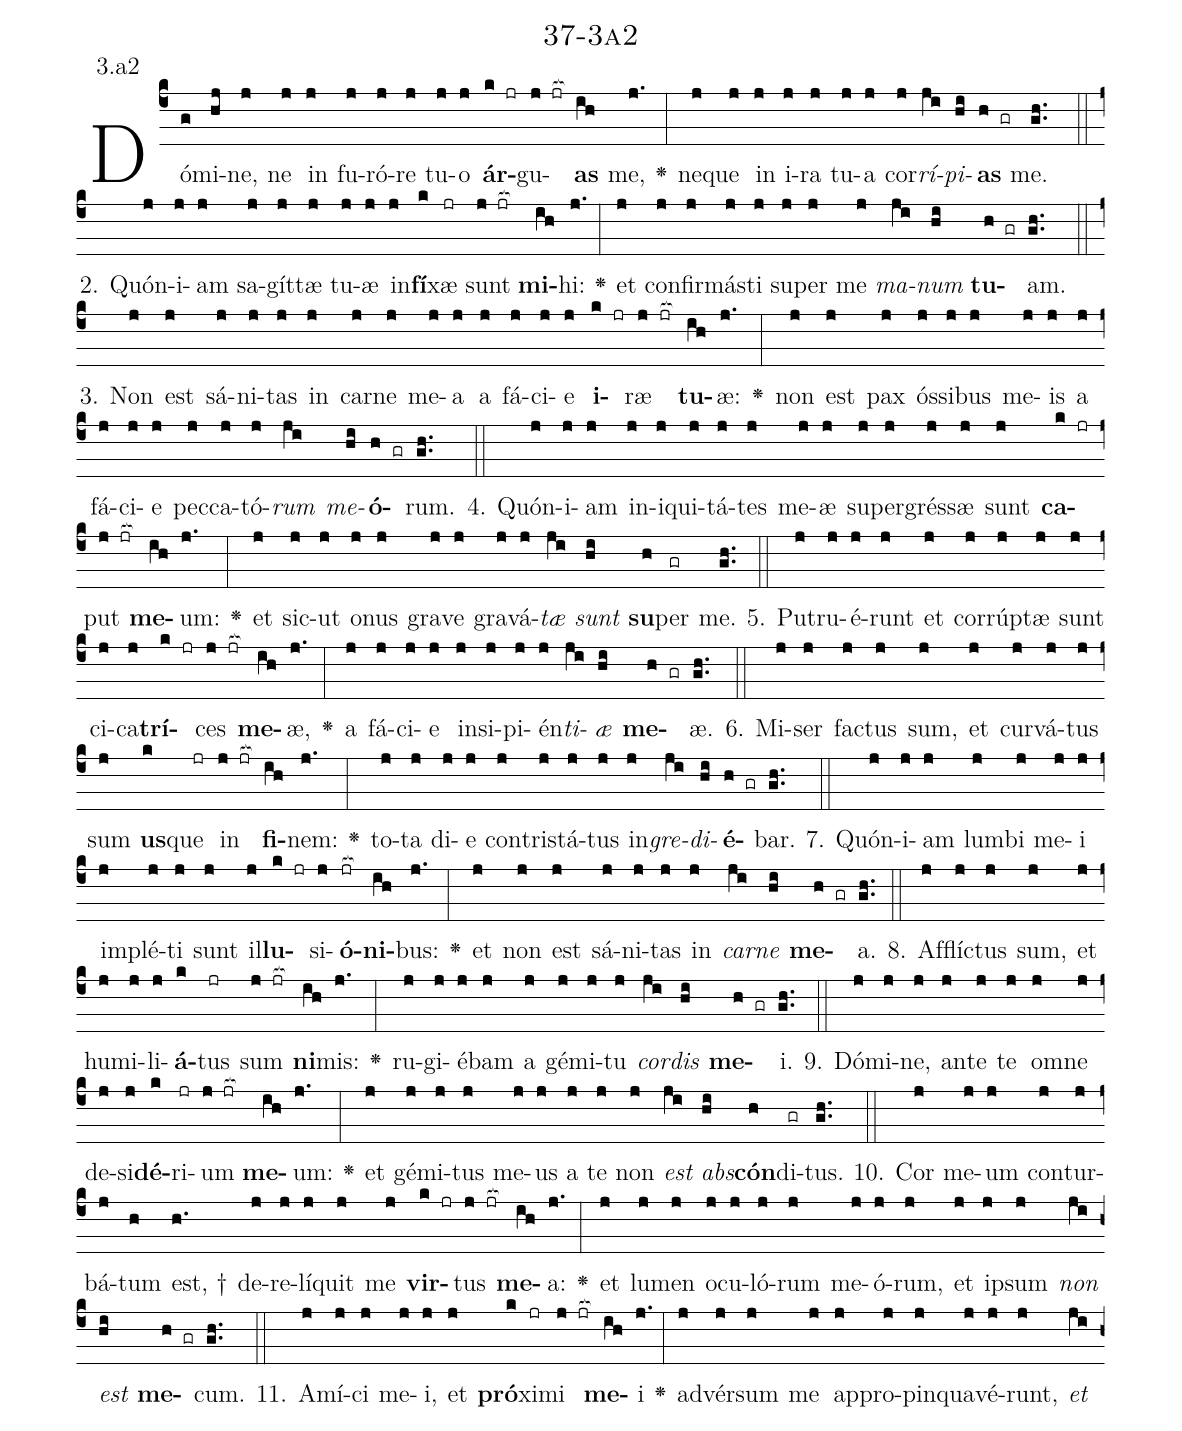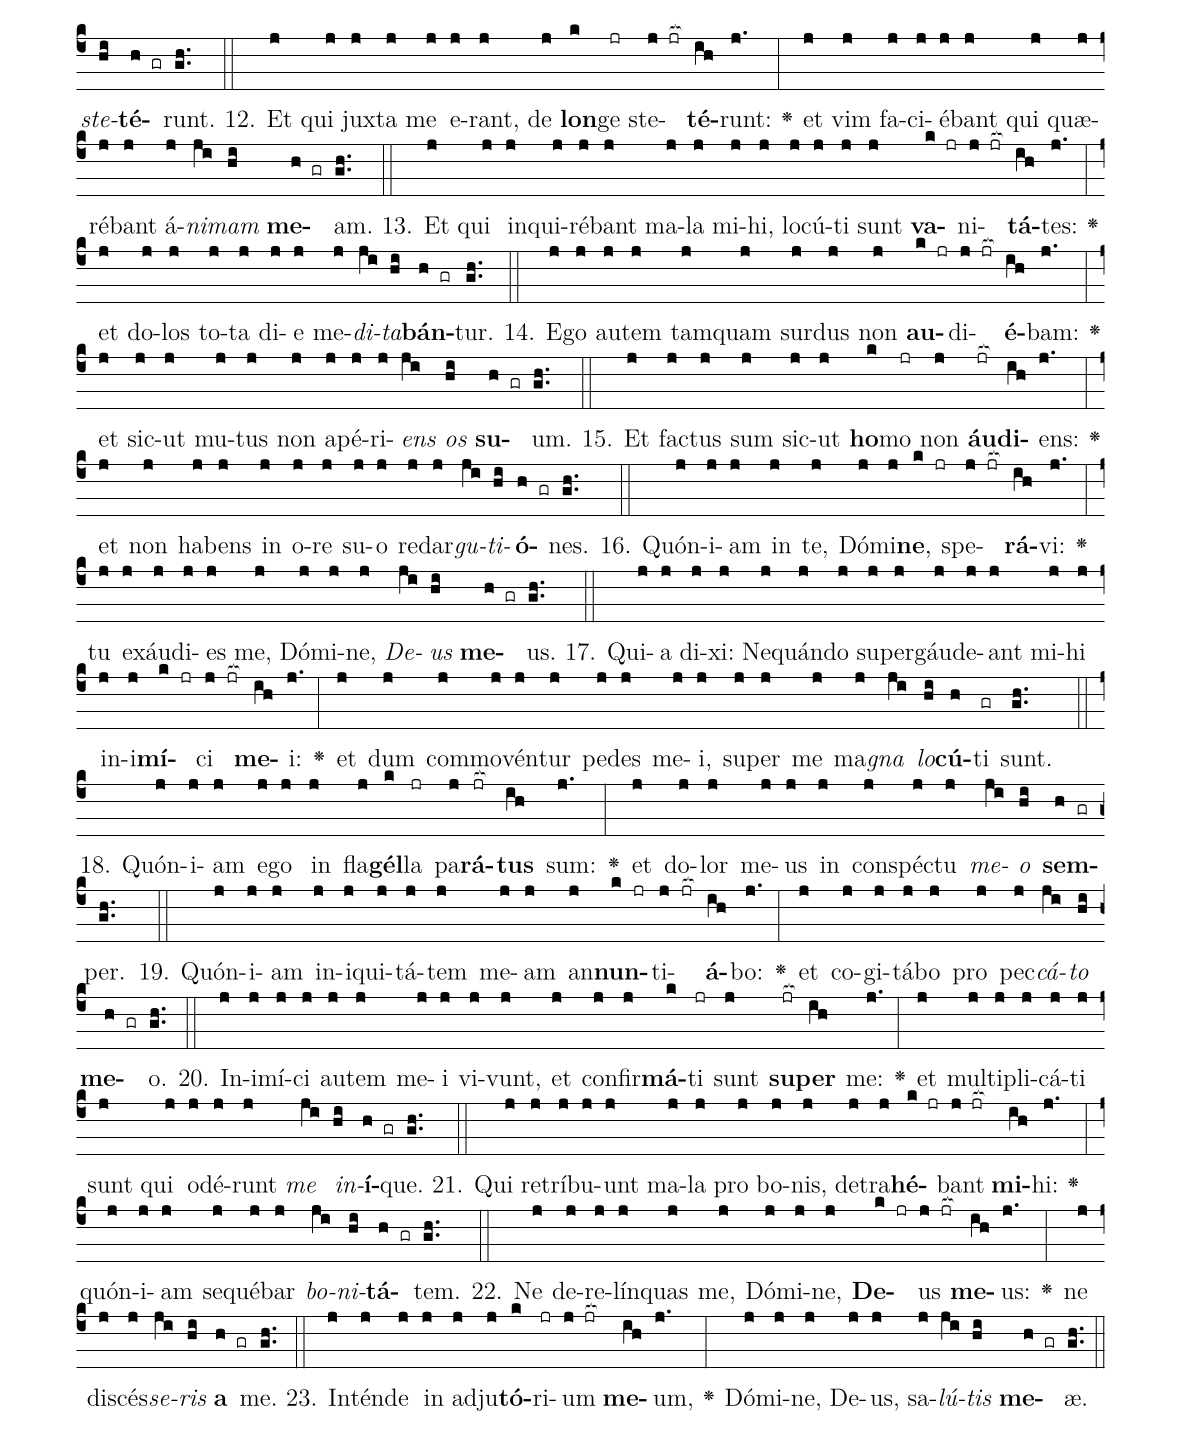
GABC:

name: 37-3a2;
annotation: 3.a2;
%%
(c4)Dó(g)mi(hj)ne,(j) ne(j) in(j) fu(j)ró(j)re(j) tu(j)o(j) <b>ár</b>(k jr)gu(j jr[ocb:1{])<b>as</b>(ih[ocb:0}]) me,(j.) <v>\greheightstar</v>(:) ne(j)que(j) in(j) i(j)ra(j) tu(j)a(j) cor(j)<i>rí</i>(ji)<i>pi</i>(hi)<b>as</b>(h gr) me.(gh..) (::)
2. Quón(j)i(j)am(j) sa(j)gít(j)tæ(j) tu(j)æ(j) in(j)<b>fí</b>(k)xæ(jr) sunt(j jr[ocb:1{]) <b>mi</b>(ih[ocb:0}])hi:(j.) <v>\greheightstar</v>(:) et(j) con(j)fir(j)más(j)ti(j) su(j)per(j) me(j) <i>ma</i>(ji)<i>num</i>(hi) <b>tu</b>(h gr)am.(gh..) (::)
3. Non(j) est(j) sá(j)ni(j)tas(j) in(j) car(j)ne(j) me(j)a(j) a(j) fá(j)ci(j)e(j) <b>i</b>(k jr)ræ(j jr[ocb:1{]) <b>tu</b>(ih[ocb:0}])æ:(j.) <v>\greheightstar</v>(:) non(j) est(j) pax(j) ós(j)si(j)bus(j) me(j)is(j) a(j) fá(j)ci(j)e(j) pec(j)ca(j)tó(j)<i>rum</i>(ji) <i>me</i>(hi)<b>ó</b>(h gr)rum.(gh..) (::)
4. Quón(j)i(j)am(j) in(j)i(j)qui(j)tá(j)tes(j) me(j)æ(j) su(j)per(j)grés(j)sæ(j) sunt(j) <b>ca</b>(k jr)put(j jr[ocb:1{]) <b>me</b>(ih[ocb:0}])um:(j.) <v>\greheightstar</v>(:) et(j) sic(j)ut(j) o(j)nus(j) gra(j)ve(j) gra(j)vá(j)<i>tæ</i>(ji) <i>sunt</i>(hi) <b>su</b>(h)per(gr) me.(gh..) (::)
5. Pu(j)tru(j)é(j)runt(j) et(j) cor(j)rúp(j)tæ(j) sunt(j) ci(j)ca(j)<b>trí</b>(k jr)ces(j jr[ocb:1{]) <b>me</b>(ih[ocb:0}])æ,(j.) <v>\greheightstar</v>(:) a(j) fá(j)ci(j)e(j) in(j)si(j)pi(j)én(j)<i>ti</i>(ji)<i>æ</i>(hi) <b>me</b>(h gr)æ.(gh..) (::)
6. Mi(j)ser(j) fac(j)tus(j) sum,(j) et(j) cur(j)vá(j)tus(j) sum(j) <b>us</b>(k)que(jr) in(j jr[ocb:1{]) <b>fi</b>(ih[ocb:0}])nem:(j.) <v>\greheightstar</v>(:) to(j)ta(j) di(j)e(j) con(j)tris(j)tá(j)tus(j) in(j)<i>gre</i>(ji)<i>di</i>(hi)<b>é</b>(h gr)bar.(gh..) (::)
7. Quón(j)i(j)am(j) lum(j)bi(j) me(j)i(j) im(j)plé(j)ti(j) sunt(j) il(j)<b>lu</b>(k jr)si(j)<b>ó</b>(jr[ocb:1{])<b>ni</b>(ih[ocb:0}])bus:(j.) <v>\greheightstar</v>(:) et(j) non(j) est(j) sá(j)ni(j)tas(j) in(j) <i>car</i>(ji)<i>ne</i>(hi) <b>me</b>(h gr)a.(gh..) (::)
8. Af(j)flíc(j)tus(j) sum,(j) et(j) hu(j)mi(j)li(j)<b>á</b>(k)tus(jr) sum(j jr[ocb:1{]) <b>ni</b>(ih[ocb:0}])mis:(j.) <v>\greheightstar</v>(:) ru(j)gi(j)é(j)bam(j) a(j) gé(j)mi(j)tu(j) <i>cor</i>(ji)<i>dis</i>(hi) <b>me</b>(h gr)i.(gh..) (::)
9. Dó(j)mi(j)ne,(j) an(j)te(j) te(j) om(j)ne(j) de(j)si(j)<b>dé</b>(k)ri(jr)um(j jr[ocb:1{]) <b>me</b>(ih[ocb:0}])um:(j.) <v>\greheightstar</v>(:) et(j) gé(j)mi(j)tus(j) me(j)us(j) a(j) te(j) non(j) <i>est</i>(ji) <i>abs</i>(hi)<b>cón</b>(h)di(gr)tus.(gh..) (::)
10. Cor(j) me(j)um(j) con(j)tur(j)bá(j)tum(h) est, †(h.) de(j)re(j)lí(j)quit(j) me(j) <b>vir</b>(k jr)tus(j jr[ocb:1{]) <b>me</b>(ih[ocb:0}])a:(j.) <v>\greheightstar</v>(:) et(j) lu(j)men(j) o(j)cu(j)ló(j)rum(j) me(j)ó(j)rum,(j) et(j) ip(j)sum(j) <i>non</i>(ji) <i>est</i>(hi) <b>me</b>(h gr)cum.(gh..) (::)
11. A(j)mí(j)ci(j) me(j)i,(j) et(j) <b>pró</b>(k)xi(jr)mi(j jr[ocb:1{]) <b>me</b>(ih[ocb:0}])i(j.) <v>\greheightstar</v>(:) ad(j)vér(j)sum(j) me(j) ap(j)pro(j)pin(j)qua(j)vé(j)runt,(j) <i>et</i>(ji) <i>ste</i>(hi)<b>té</b>(h gr)runt.(gh..) (::)
12. Et(j) qui(j) jux(j)ta(j) me(j) e(j)rant,(j) de(j) <b>lon</b>(k)ge(jr) ste(j jr[ocb:1{])<b>té</b>(ih[ocb:0}])runt:(j.) <v>\greheightstar</v>(:) et(j) vim(j) fa(j)ci(j)é(j)bant(j) qui(j) quæ(j)ré(j)bant(j) á(j)<i>ni</i>(ji)<i>mam</i>(hi) <b>me</b>(h gr)am.(gh..) (::)
13. Et(j) qui(j) in(j)qui(j)ré(j)bant(j) ma(j)la(j) mi(j)hi,(j) lo(j)cú(j)ti(j) sunt(j) <b>va</b>(k jr)ni(j jr[ocb:1{])<b>tá</b>(ih[ocb:0}])tes:(j.) <v>\greheightstar</v>(:) et(j) do(j)los(j) to(j)ta(j) di(j)e(j) me(j)<i>di</i>(ji)<i>ta</i>(hi)<b>bán</b>(h gr)tur.(gh..) (::)
14. E(j)go(j) au(j)tem(j) tam(j)quam(j) sur(j)dus(j) non(j) <b>au</b>(k jr)di(j jr[ocb:1{])<b>é</b>(ih[ocb:0}])bam:(j.) <v>\greheightstar</v>(:) et(j) sic(j)ut(j) mu(j)tus(j) non(j) a(j)pé(j)ri(j)<i>ens</i>(ji) <i>os</i>(hi) <b>su</b>(h gr)um.(gh..) (::)
15. Et(j) fac(j)tus(j) sum(j) sic(j)ut(j) <b>ho</b>(k)mo(jr) non(j) <b>áu</b>(jr[ocb:1{])<b>di</b>(ih[ocb:0}])ens:(j.) <v>\greheightstar</v>(:) et(j) non(j) ha(j)bens(j) in(j) o(j)re(j) su(j)o(j) red(j)ar(j)<i>gu</i>(ji)<i>ti</i>(hi)<b>ó</b>(h gr)nes.(gh..) (::)
16. Quón(j)i(j)am(j) in(j) te,(j) Dó(j)mi(j)<b>ne</b>,(k jr) spe(j jr[ocb:1{])<b>rá</b>(ih[ocb:0}])vi:(j.) <v>\greheightstar</v>(:) tu(j) ex(j)áu(j)di(j)es(j) me,(j) Dó(j)mi(j)ne,(j) <i>De</i>(ji)<i>us</i>(hi) <b>me</b>(h gr)us.(gh..) (::)
17. Qui(j)a(j) di(j)xi:(j) Ne(j)quán(j)do(j) su(j)per(j)gáu(j)de(j)ant(j) mi(j)hi(j) in(j)i(j)<b>mí</b>(k jr)ci(j jr[ocb:1{]) <b>me</b>(ih[ocb:0}])i:(j.) <v>\greheightstar</v>(:) et(j) dum(j) com(j)mo(j)vén(j)tur(j) pe(j)des(j) me(j)i,(j) su(j)per(j) me(j) ma(j)<i>gna</i>(ji) <i>lo</i>(hi)<b>cú</b>(h)ti(gr) sunt.(gh..) (::)
18. Quón(j)i(j)am(j) e(j)go(j) in(j) fla(j)<b>gél</b>(k)la(jr) pa(j)<b>rá</b>(jr[ocb:1{])<b>tus</b>(ih[ocb:0}]) sum:(j.) <v>\greheightstar</v>(:) et(j) do(j)lor(j) me(j)us(j) in(j) con(j)spéc(j)tu(j) <i>me</i>(ji)<i>o</i>(hi) <b>sem</b>(h gr)per.(gh..) (::)
19. Quón(j)i(j)am(j) in(j)i(j)qui(j)tá(j)tem(j) me(j)am(j) an(j)<b>nun</b>(k jr)ti(j jr[ocb:1{])<b>á</b>(ih[ocb:0}])bo:(j.) <v>\greheightstar</v>(:) et(j) co(j)gi(j)tá(j)bo(j) pro(j) pec(j)<i>cá</i>(ji)<i>to</i>(hi) <b>me</b>(h gr)o.(gh..) (::)
20. In(j)i(j)mí(j)ci(j) au(j)tem(j) me(j)i(j) vi(j)vunt,(j) et(j) con(j)fir(j)<b>má</b>(k)ti(jr) sunt(j) <b>su</b>(jr[ocb:1{])<b>per</b>(ih[ocb:0}]) me:(j.) <v>\greheightstar</v>(:) et(j) mul(j)ti(j)pli(j)cá(j)ti(j) sunt(j) qui(j) o(j)dé(j)runt(j) <i>me</i>(ji) <i>in</i>(hi)<b>í</b>(h gr)que.(gh..) (::)
21. Qui(j) re(j)trí(j)bu(j)unt(j) ma(j)la(j) pro(j) bo(j)nis,(j) de(j)tra(j)<b>hé</b>(k jr)bant(j jr[ocb:1{]) <b>mi</b>(ih[ocb:0}])hi:(j.) <v>\greheightstar</v>(:) quón(j)i(j)am(j) se(j)qué(j)bar(j) <i>bo</i>(ji)<i>ni</i>(hi)<b>tá</b>(h gr)tem.(gh..) (::)
22. Ne(j) de(j)re(j)lín(j)quas(j) me,(j) Dó(j)mi(j)ne,(j) <b>De</b>(k jr)us(j jr[ocb:1{]) <b>me</b>(ih[ocb:0}])us:(j.) <v>\greheightstar</v>(:) ne(j) di(j)scés(j)<i>se</i>(ji)<i>ris</i>(hi) <b>a</b>(h gr) me.(gh..) (::)
23. In(j)tén(j)de(j) in(j) ad(j)ju(j)<b>tó</b>(k)ri(jr)um(j jr[ocb:1{]) <b>me</b>(ih[ocb:0}])um,(j.) <v>\greheightstar</v>(:) Dó(j)mi(j)ne,(j) De(j)us,(j) sa(j)<i>lú</i>(ji)<i>tis</i>(hi) <b>me</b>(h gr)æ.(gh..) (::)
